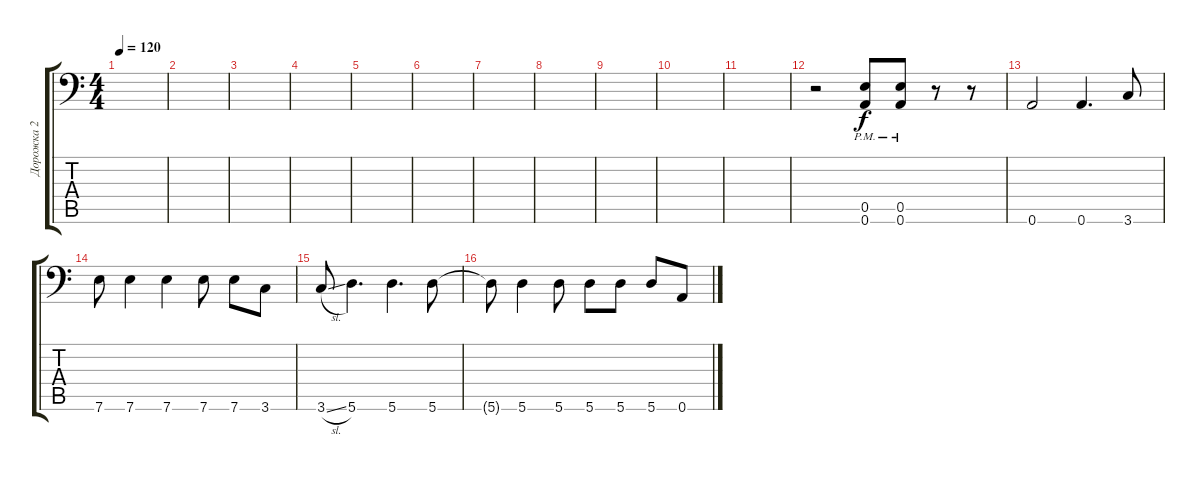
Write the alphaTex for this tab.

\track ("Дорожка 2" "Дорожка 2") {instrument distortionguitar}
\staff {score tabs}
\tuning (B3 Gb3 D3 A2 E2 A1) {hide}
\ts (4 4)
\tempo 120
\clef f4
\ks c
|
|
|
|
|
|
|
|
|
|
|
r.2 (0.5{pm} 0.6{pm}).8 (0.5{pm} 0.6{pm}).8 r.8 r.8 |
0.6.2 0.6.4{d} 3.6.8 |
7.6.8 7.6.4 7.6.4 7.6.8 7.6.8 3.6.8 |
3.6{sl}.8 5.6.4{d} 5.6.4{d} 5.6.8 |
5.6{t}.8 5.6.4 5.6.8 5.6.8 5.6.8 5.6.8 0.6.8
